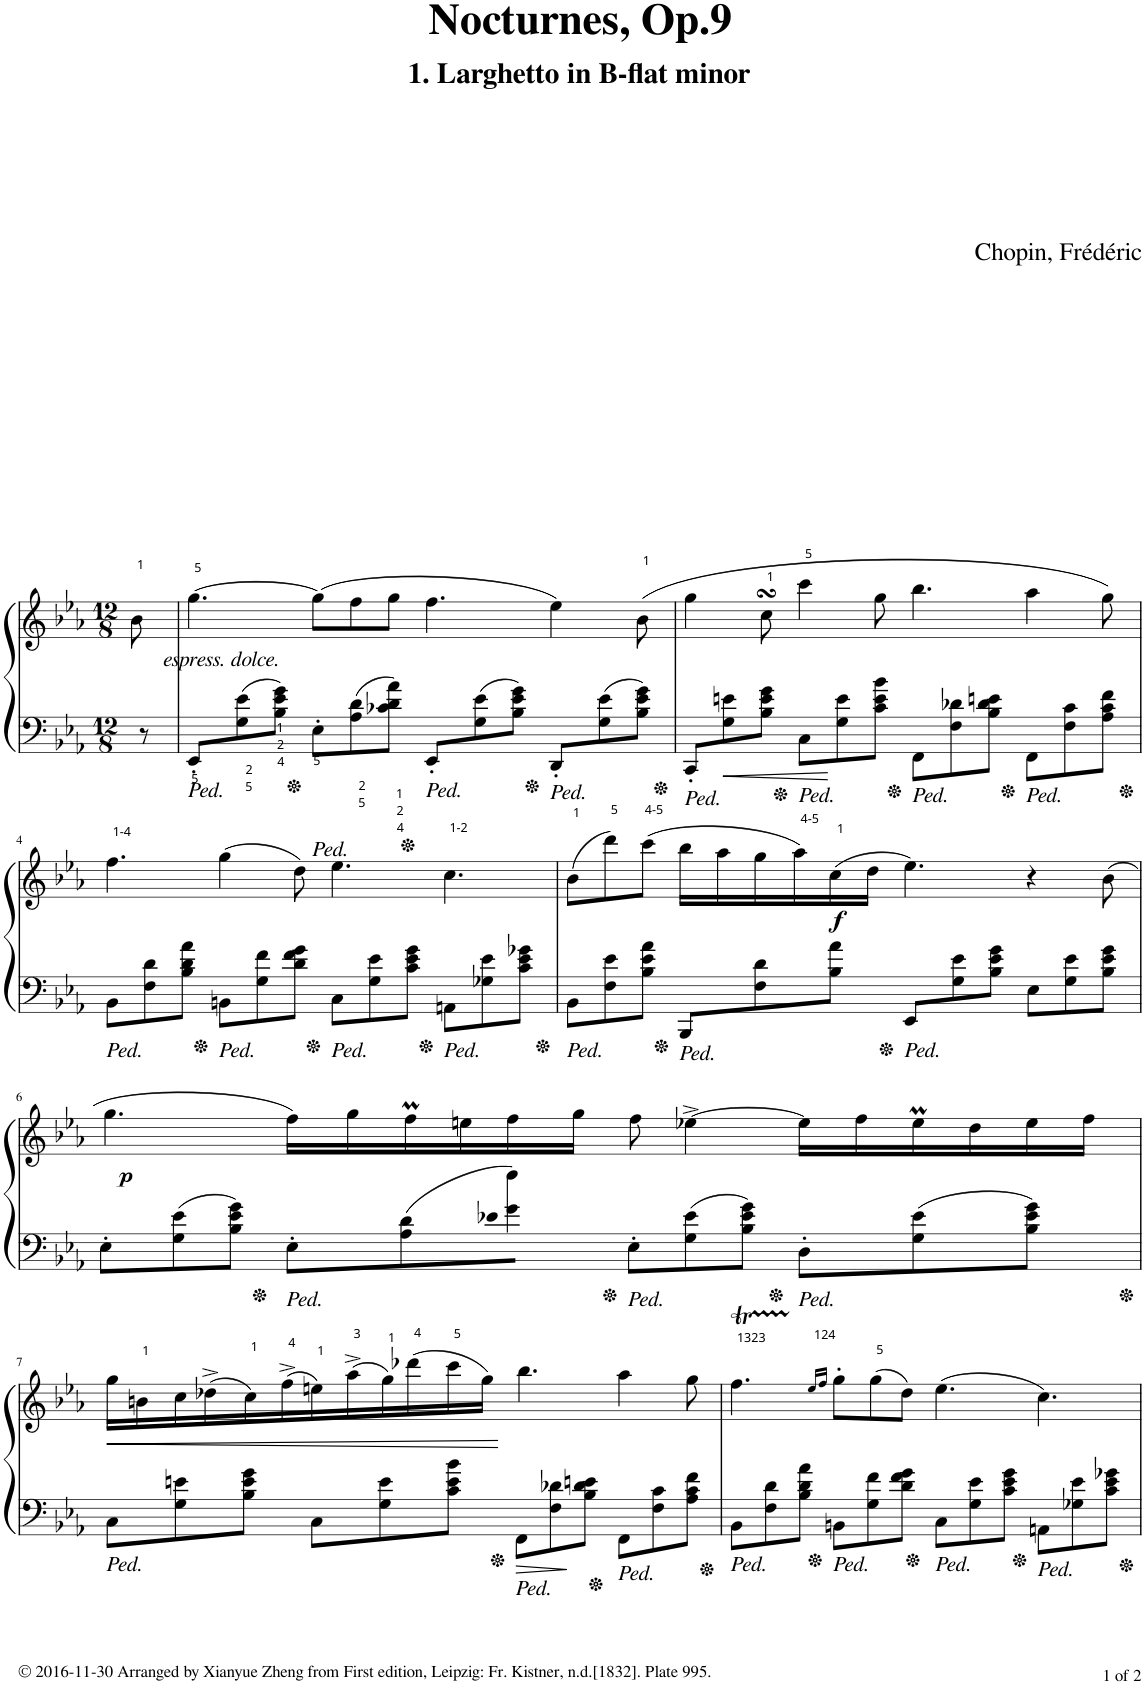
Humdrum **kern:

**kern	**kern	**dynam
*part1	*part1	*part1
*staff2	*staff1	*staff1/2
*I"Piano	*	*
*I'Pno	*	*
*clefF4	*clefG2	*
*k[b-e-a-]	*k[b-e-a-]	*
*M12/8	*M12/8	*
=1	=1	=1
!	!LO:TX:b:i:t=espress. dolce.	!
8r	8b-\	.
=2	=2	=2
8EE-'/L	[4.gg\	.
8G\< 8e-\<	.	.
8B-\ 8e-\ 8g\J	.	.
8E-'\L	(8gg\L]	.
8A-\< 8d\<	8ff\	.
8c-X\< 8d\< 8a-\<J	8gg\J	.
8EE-'/L	4.ff\	.
8G\ 8e-\	.	.
8B-\ 8e-\ 8g\J	.	.
8DD'/L	4ee-\)	.
8G\ 8e-\	.	.
8B-\ 8e-\ 8g\J	(8b-\	.
=3	=3	=3
8CC'/L	4gg\	.
8G\ 8en\	.	.
8B-\ 8e\ 8g\J	8ccsSSS\	.
8C\L	4ccc\	.
8G\ 8e\	.	.
8c\ 8e\ 8b-\J	8gg\	.
8FF\L	4.bb-\	.
8F\ 8d-X\	.	.
8B-\ 8d-\ 8en\J	.	.
8FF\L	4aa-\	.
8F\ 8c\	.	.
8A-\ 8c\ 8f\J	8gg\)	.
!!LO:LB:g=z
=4	=4	=4
8BB-\L	4.ff\	.
8F\ 8d\	.	.
8B-\ 8d\ 8a-\J	.	.
8BBn\L	(4gg\	.
8G\ 8f\	.	.
8d\ 8f\ 8g\J	8dd\)	.
8C\L	4.ee-\	.
8G\ 8e-\	.	.
8c\ 8e-\ 8g\J	.	.
8AAn\L	4.cc\	.
8G-X\ 8e-\	.	.
8c\ 8e-\ 8g-X\J	.	.
=5	=5	=5
8BB-\L	(8b-\L	.
8F\ 8e-\	8ddd\)	.
8B-\ 8e-\ 8a-\J	(8ccc\J	.
8BBB-/L	16bb-\LL	.
.	16aa-\	.
8F\ 8d\	16gg\	.
.	16aa-\)	.
!	!	!LO:DY:b
8B-\ 8a-\J	(16cc\	f
.	16dd\JJ	.
8EE-/L	4.ee-\)	.
8G\ 8e-\	.	.
8B-\ 8e-\ 8g\J	.	.
8E-\L	4r	.
8G\ 8e-\	.	.
8B-\ 8e-\ 8g\J	(8b-\	.
!!LO:LB:g=z
=6	=6	=6
!	!	!LO:DY:b
8E-'\L	4.gg\	p
8G\ 8e-\	.	.
8B-\ 8e-\ 8g\J	.	.
8E-'\L	16ff\LL)	.
.	16gg\	.
8A-\ 8d\	16ffM\	.
.	16een\	.
8c-X\ 8d\ 8a-\J	16ff\	.
.	16gg\JJ	.
8E-'\L	8ff\	.
8G\ 8e-\	[4ee-X^\	.
8B-\ 8e-\ 8g\J	.	.
8D'\L	16ee-\LL]	.
.	16ff\	.
8G\ 8e-\	16ee-M\	.
.	16dd\	.
8B-\ 8e-\ 8g\J	16ee-\	.
.	16ff\JJ	.
!!LO:LB:g=z
=7	=7	=7
!	!	!LO:HP:b
8C\L	16gg\LL	<
.	16bn\	.
8G\ 8en\	16cc\	.
.	(16dd-X^\	.
8B-\ 8e\ 8g\J	16cc\)	.
.	(16ff^\	.
8C\L	16een\)	.
.	(16aa-^\	.
8G\ 8e\	16gg\)	.
.	(16ddd-X\	.
8c\ 8e\ 8b-\J	16ccc\	.
.	16gg\JJ)	.
8FF\L	4.bb-\	[
8F\ 8d-X\	.	.
8B-\ 8d-\ 8en\J	.	.
8FF\L	4aa-\	.
8F\ 8c\	.	.
8A-\ 8c\ 8f\J	8gg\	.
=8	=8	=8
8BB-\L	4.ffT\	.
8F\ 8d\	.	.
8B-\ 8d\ 8a-\J	.	.
.	16qee-/LL	.
.	16qff/JJ	.
8BBn\L	8gg'\L	.
8G\ 8f\	(8gg\	.
8d\ 8f\ 8g\J	8dd\J)	.
8C\L	(4.ee-\	.
8G\ 8e-\	.	.
8c\ 8e-\ 8g\J	.	.
8AAn\L	4.cc\)	.
8G-X\ 8e-\	.	.
8c\ 8e-\ 8g-X\J	.	.
=	=	=
*-	*-	*-
